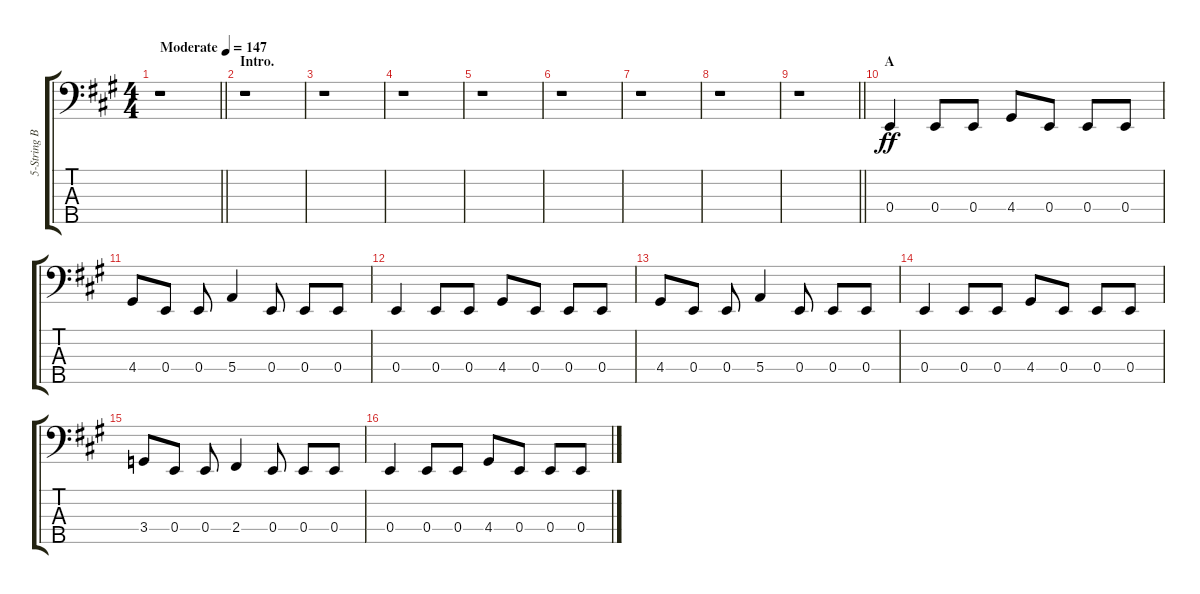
\track ("5-String Bass" "5-String B") {instrument electricbasspick}
\staff {score tabs}
\tuning (G2 D2 A1 E1 B0) {hide}
\ts (4 4)
\tempo (147 "Moderate")
\clef f4
\barLineRight lightlight
\ks a
r.1{dy ff instrument electricbasspick} |
\section ("" "Intro.")
r.1 |
r.1 |
r.1 |
r.1 |
r.1 |
r.1 |
r.1 |
\barLineRight lightlight
r.1 |
\section ("" "A")
0.4.4 0.4.8 0.4.8 4.4.8 0.4.8 0.4.8 0.4.8 |
4.4.8 0.4.8 0.4.8 5.4.4 0.4.8 0.4.8 0.4.8 |
0.4.4 0.4.8 0.4.8 4.4.8 0.4.8 0.4.8 0.4.8 |
4.4.8 0.4.8 0.4.8 5.4.4 0.4.8 0.4.8 0.4.8 |
0.4.4 0.4.8 0.4.8 4.4.8 0.4.8 0.4.8 0.4.8 |
3.4.8 0.4.8 0.4.8 2.4.4 0.4.8 0.4.8 0.4.8 |
0.4.4 0.4.8 0.4.8 4.4.8 0.4.8 0.4.8 0.4.8
